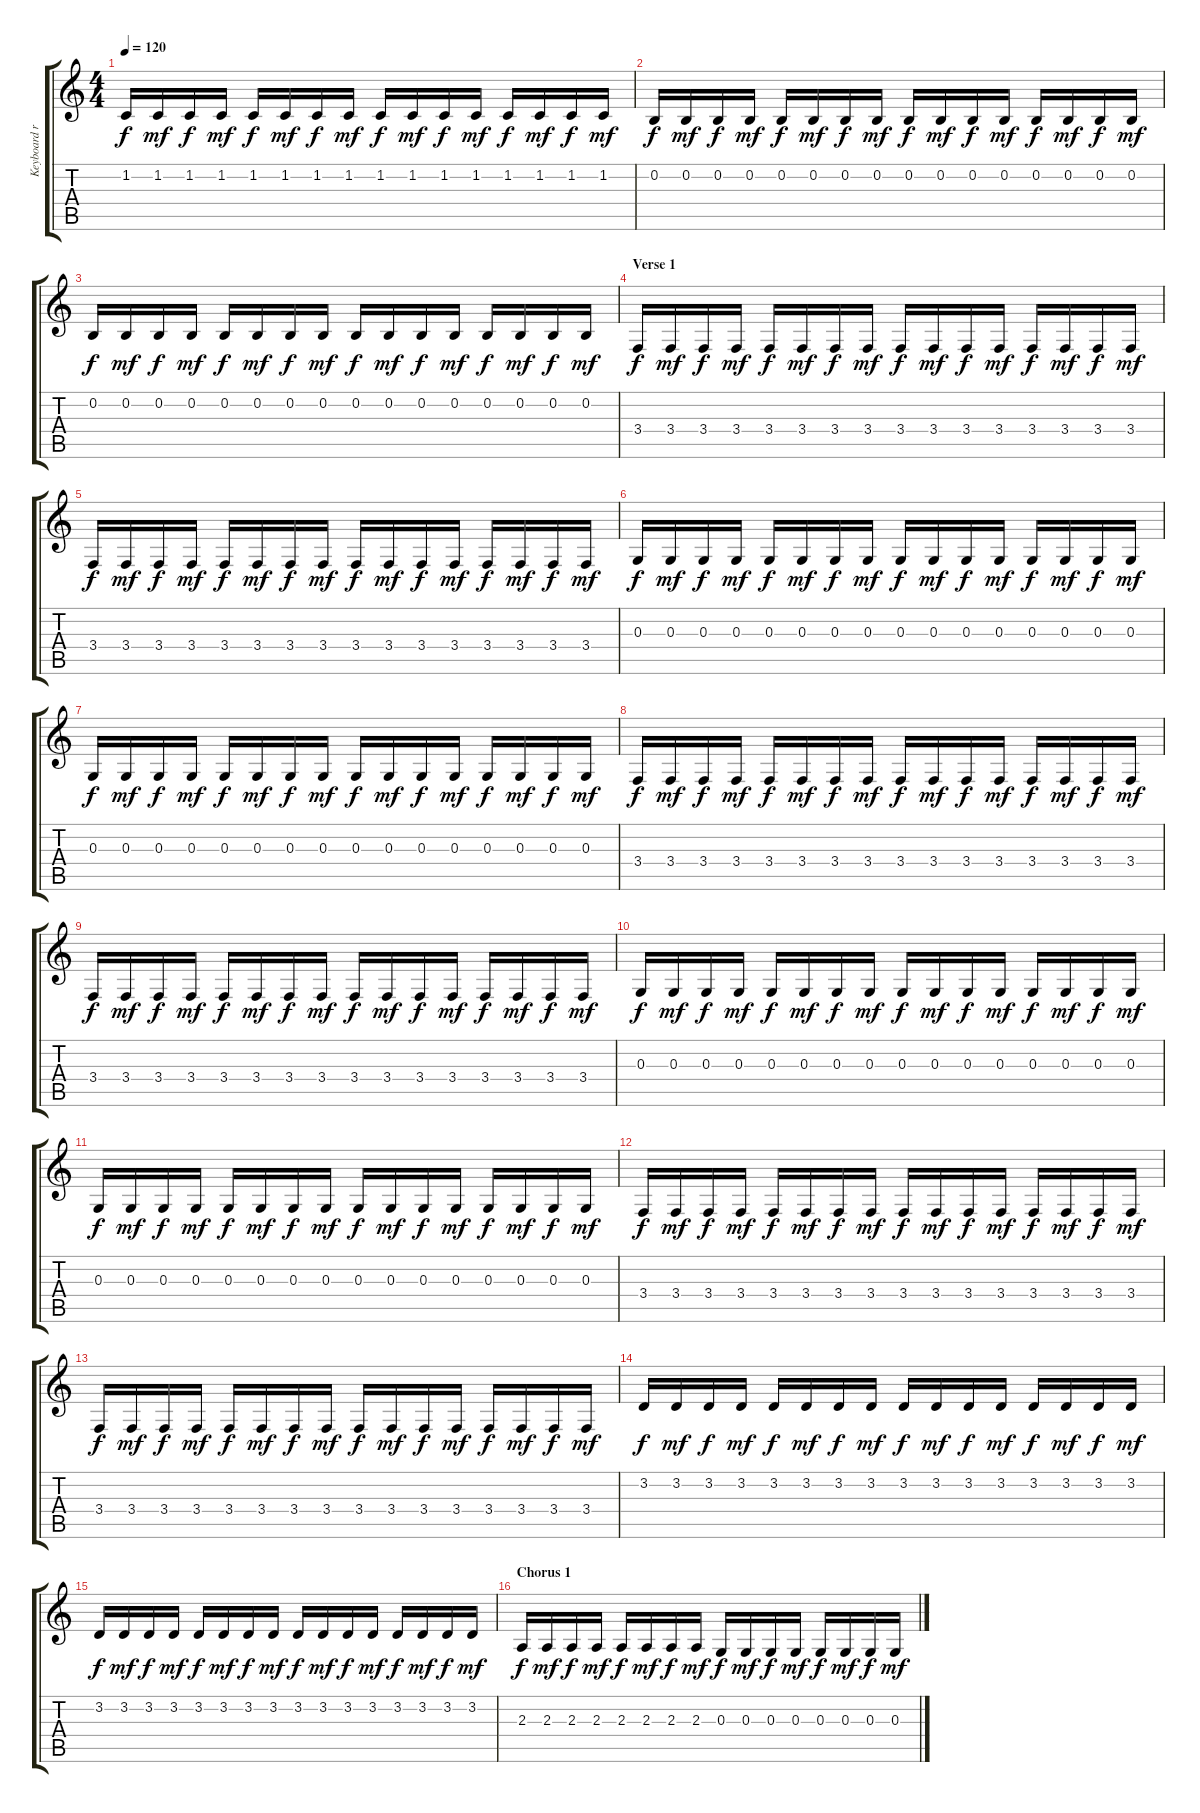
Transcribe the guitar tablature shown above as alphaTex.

\track ("Keyboard rythm" "Keyboard r") {instrument lead7fifths}
\staff {score tabs}
\tuning (E4 B3 G3 D3 A2 E2) {hide}
\ts (4 4)
\tempo 120
\clef g2
\ks c
1.2.16{dy f} 1.2.16{dy mf} 1.2.16{dy f} 1.2.16{dy mf} 1.2.16{dy f} 1.2.16{dy mf} 1.2.16{dy f} 1.2.16{dy mf} 1.2.16{dy f} 1.2.16{dy mf} 1.2.16{dy f} 1.2.16{dy mf} 1.2.16{dy f} 1.2.16{dy mf} 1.2.16{dy f} 1.2.16{dy mf} |
0.2.16{dy f} 0.2.16{dy mf} 0.2.16{dy f} 0.2.16{dy mf} 0.2.16{dy f} 0.2.16{dy mf} 0.2.16{dy f} 0.2.16{dy mf} 0.2.16{dy f} 0.2.16{dy mf} 0.2.16{dy f} 0.2.16{dy mf} 0.2.16{dy f} 0.2.16{dy mf} 0.2.16{dy f} 0.2.16{dy mf} |
0.2.16{dy f} 0.2.16{dy mf} 0.2.16{dy f} 0.2.16{dy mf} 0.2.16{dy f} 0.2.16{dy mf} 0.2.16{dy f} 0.2.16{dy mf} 0.2.16{dy f} 0.2.16{dy mf} 0.2.16{dy f} 0.2.16{dy mf} 0.2.16{dy f} 0.2.16{dy mf} 0.2.16{dy f} 0.2.16{dy mf} |
\section ("" "Verse 1")
3.4.16{dy f} 3.4.16{dy mf} 3.4.16{dy f} 3.4.16{dy mf} 3.4.16{dy f} 3.4.16{dy mf} 3.4.16{dy f} 3.4.16{dy mf} 3.4.16{dy f} 3.4.16{dy mf} 3.4.16{dy f} 3.4.16{dy mf} 3.4.16{dy f} 3.4.16{dy mf} 3.4.16{dy f} 3.4.16{dy mf} |
3.4.16{dy f} 3.4.16{dy mf} 3.4.16{dy f} 3.4.16{dy mf} 3.4.16{dy f} 3.4.16{dy mf} 3.4.16{dy f} 3.4.16{dy mf} 3.4.16{dy f} 3.4.16{dy mf} 3.4.16{dy f} 3.4.16{dy mf} 3.4.16{dy f} 3.4.16{dy mf} 3.4.16{dy f} 3.4.16{dy mf} |
0.3.16{dy f} 0.3.16{dy mf} 0.3.16{dy f} 0.3.16{dy mf} 0.3.16{dy f} 0.3.16{dy mf} 0.3.16{dy f} 0.3.16{dy mf} 0.3.16{dy f} 0.3.16{dy mf} 0.3.16{dy f} 0.3.16{dy mf} 0.3.16{dy f} 0.3.16{dy mf} 0.3.16{dy f} 0.3.16{dy mf} |
0.3.16{dy f} 0.3.16{dy mf} 0.3.16{dy f} 0.3.16{dy mf} 0.3.16{dy f} 0.3.16{dy mf} 0.3.16{dy f} 0.3.16{dy mf} 0.3.16{dy f} 0.3.16{dy mf} 0.3.16{dy f} 0.3.16{dy mf} 0.3.16{dy f} 0.3.16{dy mf} 0.3.16{dy f} 0.3.16{dy mf} |
3.4.16{dy f} 3.4.16{dy mf} 3.4.16{dy f} 3.4.16{dy mf} 3.4.16{dy f} 3.4.16{dy mf} 3.4.16{dy f} 3.4.16{dy mf} 3.4.16{dy f} 3.4.16{dy mf} 3.4.16{dy f} 3.4.16{dy mf} 3.4.16{dy f} 3.4.16{dy mf} 3.4.16{dy f} 3.4.16{dy mf} |
3.4.16{dy f} 3.4.16{dy mf} 3.4.16{dy f} 3.4.16{dy mf} 3.4.16{dy f} 3.4.16{dy mf} 3.4.16{dy f} 3.4.16{dy mf} 3.4.16{dy f} 3.4.16{dy mf} 3.4.16{dy f} 3.4.16{dy mf} 3.4.16{dy f} 3.4.16{dy mf} 3.4.16{dy f} 3.4.16{dy mf} |
0.3.16{dy f} 0.3.16{dy mf} 0.3.16{dy f} 0.3.16{dy mf} 0.3.16{dy f} 0.3.16{dy mf} 0.3.16{dy f} 0.3.16{dy mf} 0.3.16{dy f} 0.3.16{dy mf} 0.3.16{dy f} 0.3.16{dy mf} 0.3.16{dy f} 0.3.16{dy mf} 0.3.16{dy f} 0.3.16{dy mf} |
0.3.16{dy f} 0.3.16{dy mf} 0.3.16{dy f} 0.3.16{dy mf} 0.3.16{dy f} 0.3.16{dy mf} 0.3.16{dy f} 0.3.16{dy mf} 0.3.16{dy f} 0.3.16{dy mf} 0.3.16{dy f} 0.3.16{dy mf} 0.3.16{dy f} 0.3.16{dy mf} 0.3.16{dy f} 0.3.16{dy mf} |
3.4.16{dy f} 3.4.16{dy mf} 3.4.16{dy f} 3.4.16{dy mf} 3.4.16{dy f} 3.4.16{dy mf} 3.4.16{dy f} 3.4.16{dy mf} 3.4.16{dy f} 3.4.16{dy mf} 3.4.16{dy f} 3.4.16{dy mf} 3.4.16{dy f} 3.4.16{dy mf} 3.4.16{dy f} 3.4.16{dy mf} |
3.4.16{dy f} 3.4.16{dy mf} 3.4.16{dy f} 3.4.16{dy mf} 3.4.16{dy f} 3.4.16{dy mf} 3.4.16{dy f} 3.4.16{dy mf} 3.4.16{dy f} 3.4.16{dy mf} 3.4.16{dy f} 3.4.16{dy mf} 3.4.16{dy f} 3.4.16{dy mf} 3.4.16{dy f} 3.4.16{dy mf} |
3.2.16{dy f} 3.2.16{dy mf} 3.2.16{dy f} 3.2.16{dy mf} 3.2.16{dy f} 3.2.16{dy mf} 3.2.16{dy f} 3.2.16{dy mf} 3.2.16{dy f} 3.2.16{dy mf} 3.2.16{dy f} 3.2.16{dy mf} 3.2.16{dy f} 3.2.16{dy mf} 3.2.16{dy f} 3.2.16{dy mf} |
3.2.16{dy f} 3.2.16{dy mf} 3.2.16{dy f} 3.2.16{dy mf} 3.2.16{dy f} 3.2.16{dy mf} 3.2.16{dy f} 3.2.16{dy mf} 3.2.16{dy f} 3.2.16{dy mf} 3.2.16{dy f} 3.2.16{dy mf} 3.2.16{dy f} 3.2.16{dy mf} 3.2.16{dy f} 3.2.16{dy mf} |
\section ("" "Chorus 1")
2.3.16{dy f} 2.3.16{dy mf} 2.3.16{dy f} 2.3.16{dy mf} 2.3.16{dy f} 2.3.16{dy mf} 2.3.16{dy f} 2.3.16{dy mf} 0.3.16{dy f} 0.3.16{dy mf} 0.3.16{dy f} 0.3.16{dy mf} 0.3.16{dy f} 0.3.16{dy mf} 0.3.16{dy f} 0.3.16{dy mf}
